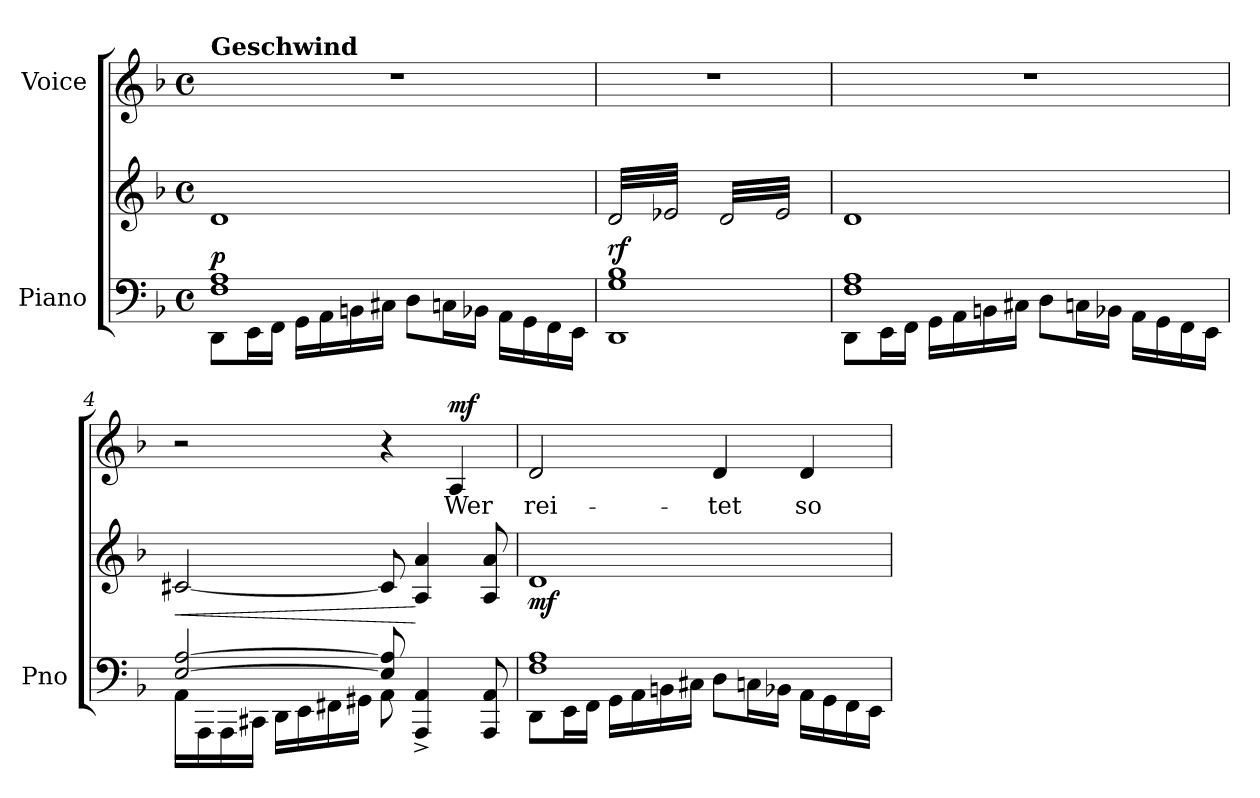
**kern	**kern	**dynam	**kern	**text	**dynam
*part2	*part2	*part2	*part1	*part1	*part1
*staff3	*staff2	*staff2/3	*staff1	*staff1	*staff1
*I"Piano	*	*	*I"Voice	*	*
*I'Pno	*	*	*	*	*
*clefF4	*clefG2	*	*clefG2	*	*
*k[b-]	*k[b-]	*	*k[b-]	*	*
*M4/4	*M4/4	*	*M4/4	*	*
*met(c)	*met(c)	*	*met(c)	*	*
=1	=1	=1	=1	=1	=1
*^	*	*	*	*	*
!	!	!	!	!LO:TX:a:B:t=Geschwind	!	!
!	!	!	!LO:DY:a=2	!	!	!
8DD\L	1F 1A	1d	p	1r	.	.
16EE\L	.	.	.	.	.	.
16FF\JJ	.	.	.	.	.	.
16GG\LL	.	.	.	.	.	.
16AA\	.	.	.	.	.	.
16BBn\	.	.	.	.	.	.
16C#X\JJ	.	.	.	.	.	.
8D\L	.	.	.	.	.	.
16Cn\L	.	.	.	.	.	.
16BB-X\JJ	.	.	.	.	.	.
16AA\LL	.	.	.	.	.	.
16GG\	.	.	.	.	.	.
16FF\	.	.	.	.	.	.
16EE\JJ	.	.	.	.	.	.
=2	=2	=2	=2	=2	=2	=2
!	!	!	!LO:DY:a=2	!	!	!
*	*	*tremolo	*	*	*	*
1G 1B-	1DD	(32d/LLL	rf	1r	.	.
.	.	32e-X/	.	.	.	.
.	.	32d/	.	.	.	.
.	.	32e-X/	.	.	.	.
.	.	32d/	.	.	.	.
.	.	32e-X/	.	.	.	.
.	.	32d/	.	.	.	.
.	.	32e-X/	.	.	.	.
.	.	32d/	.	.	.	.
.	.	32e-X/	.	.	.	.
.	.	32d/	.	.	.	.
.	.	32e-X/	.	.	.	.
.	.	32d/	.	.	.	.
.	.	32e-X/	.	.	.	.
.	.	32d/	.	.	.	.
.	.	32e-X/JJJ	.	.	.	.
.	.	32d/LLL	.	.	.	.
.	.	32e-/)	.	.	.	.
.	.	32d/	.	.	.	.
.	.	32e-/)	.	.	.	.
.	.	32d/	.	.	.	.
.	.	32e-/)	.	.	.	.
.	.	32d/	.	.	.	.
.	.	32e-/)	.	.	.	.
.	.	32d/	.	.	.	.
.	.	32e-/)	.	.	.	.
.	.	32d/	.	.	.	.
.	.	32e-/)	.	.	.	.
.	.	32d/	.	.	.	.
.	.	32e-/)	.	.	.	.
.	.	32d/	.	.	.	.
.	.	32e-/)JJJ	.	.	.	.
*	*	*Xtremolo	*	*	*	*
=3	=3	=3	=3	=3	=3	=3
8DD\L	1F 1A	1d	.	1r	.	.
.	.	.	.	.	.	.
.	.	.	.	.	.	.
.	.	.	.	.	.	.
16EE\L	.	.	.	.	.	.
.	.	.	.	.	.	.
16FF\JJ	.	.	.	.	.	.
.	.	.	.	.	.	.
16GG\LL	.	.	.	.	.	.
16AA\	.	.	.	.	.	.
16BBn\	.	.	.	.	.	.
16C#X\JJ	.	.	.	.	.	.
8D\L	.	.	.	.	.	.
16Cn\L	.	.	.	.	.	.
16BB-X\JJ	.	.	.	.	.	.
16AA\LL	.	.	.	.	.	.
16GG\	.	.	.	.	.	.
16FF\	.	.	.	.	.	.
16EE\JJ	.	.	.	.	.	.
=4	=4	=4	=4	=4	=4	=4
!	!	!	!LO:HP:b	!	!	!
[<2E/ [2A/	16AA\LL	[>2c#X/	<	2r	.	.
.	16AAA\	.	.	.	.	.
.	16AAA\	.	.	.	.	.
.	16CC#X\JJ	.	.	.	.	.
.	16DD\LL	.	.	.	.	.
.	16EE\	.	.	.	.	.
.	16FF#X\	.	.	.	.	.
.	16GG#X\JJ	.	.	.	.	.
8E/] 8A/]	8AA\	8c#/]	.	4r	.	.
8ryy	4AAA/^> 4AA/^>	4A/ 4a/	[	.	.	.
!	!	!	!	!	!LO:LY:b	!LO:DY:b
4ryy	.	.	.	4A/	Wer	mf
.	8AAA/ 8AA/	8A/ 8a/	.	.	.	.
=5	=5	=5	=5	=5	=5	=5
!	!	!	!LO:DY:b	!	!LO:LY:b	!
8DD\L	1F 1A	1d	mf	2d/	rei-	.
16EE\L	.	.	.	.	.	.
16FF\JJ	.	.	.	.	.	.
16GG\LL	.	.	.	.	.	.
16AA\	.	.	.	.	.	.
16BBn\	.	.	.	.	.	.
16C#X\JJ	.	.	.	.	.	.
!	!	!	!	!	!LO:LY:b	!
8D\L	.	.	.	4d/	-tet	.
16Cn\L	.	.	.	.	.	.
16BB-X\JJ	.	.	.	.	.	.
!	!	!	!	!	!LO:LY:b	!
16AA\LL	.	.	.	4d/	so	.
16GG\	.	.	.	.	.	.
16FF\	.	.	.	.	.	.
16EE\JJ	.	.	.	.	.	.
*v	*v	*	*	*	*	*
=	=	=	=	=	=
*-	*-	*-	*-	*-	*-
